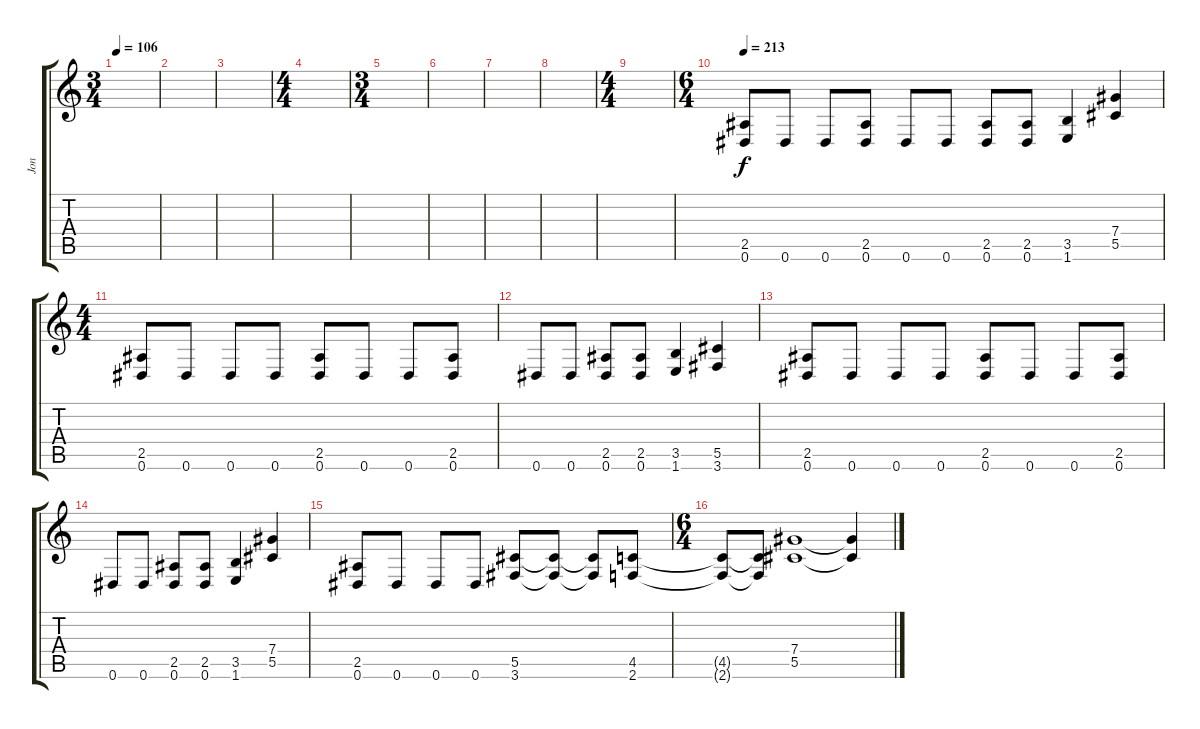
\track ("Jon" "Jon") {instrument distortionguitar}
\staff {score tabs}
\tuning (Eb4 Bb3 Gb3 Db3 Ab2 Eb2) {hide}
\ts (3 4)
\tempo 106
\clef g2
\ks c
|
|
|
\ts (4 4)
|
\ts (3 4)
|
|
|
|
\ts (4 4)
|
\ts (6 4)
\tempo 213
(2.5 0.6).8 0.6.8 0.6.8 (2.5 0.6).8 0.6.8 0.6.8 (2.5 0.6).8 (2.5 0.6).8 (3.5 1.6).4 (7.4 5.5).4 |
\ts (4 4)
(2.5 0.6).8 0.6.8 0.6.8 0.6.8 (2.5 0.6).8 0.6.8 0.6.8 (2.5 0.6).8 |
0.6.8 0.6.8 (2.5 0.6).8 (2.5 0.6).8 (3.5 1.6).4 (5.5 3.6).4 |
(2.5 0.6).8 0.6.8 0.6.8 0.6.8 (2.5 0.6).8 0.6.8 0.6.8 (2.5 0.6).8 |
0.6.8 0.6.8 (2.5 0.6).8 (2.5 0.6).8 (3.5 1.6).4 (7.4 5.5).4 |
(2.5 0.6).8 0.6.8 0.6.8 0.6.8 (5.5 3.6).8 (5.5{t} 3.6{t}).8 (5.5{t} 3.6{t}).8 (4.5 2.6).8 |
\ts (6 4)
(4.5{t} 2.6{t}).8 (4.5{t} 2.6{t}).8 (7.4 5.5).1 (7.4{t} 5.5{t}).4
